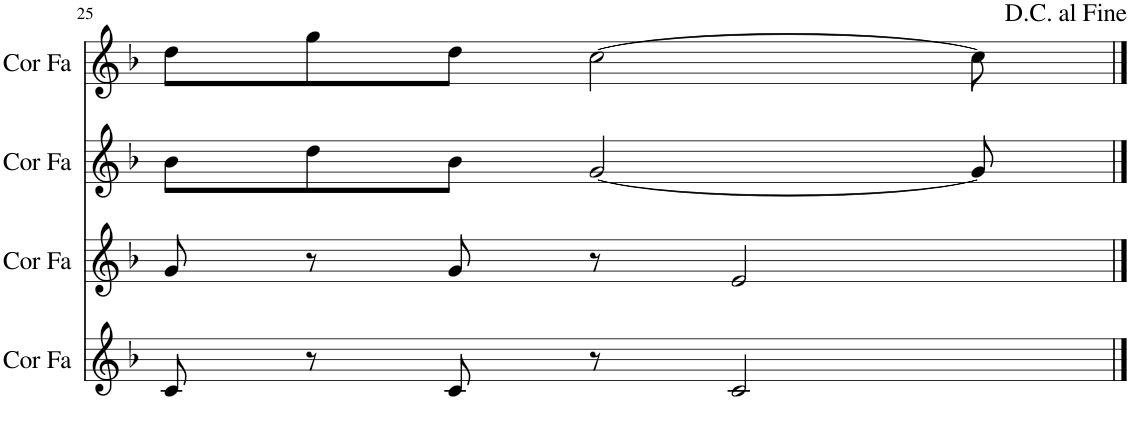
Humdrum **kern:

**kern	**kern	**kern	**kern
*part4	*part3	*part2	*part1
*staff4	*staff3	*staff2	*staff1
*I"Cor en Fa	*I"Cor en Fa	*I"Cor en Fa	*I"Cor en Fa
*I'Cor Fa	*I'Cor Fa	*I'Cor Fa	*I'Cor Fa
!!LO:PB:g=z
*clefG2	*clefG2	*clefG2	*clefG2
*Trd4c7	*Trd4c7	*Trd4c7	*Trd4c7
*k[b-]	*k[b-]	*k[b-]	*k[b-]
*M4/4	*M4/4	*M4/4	*M4/4
=25	=25	=25	=25
8c/	8g/	8b-\L	8dd\L
8r	8r	8dd\	8gg\
8c/	8g/	8b-\J	8dd\J
8r	8r	[2g/	[2cc\
2c/	2e/	.	.
.	.	8g/]	8cc\]
==	==	==	==
*-	*-	*-	*-
